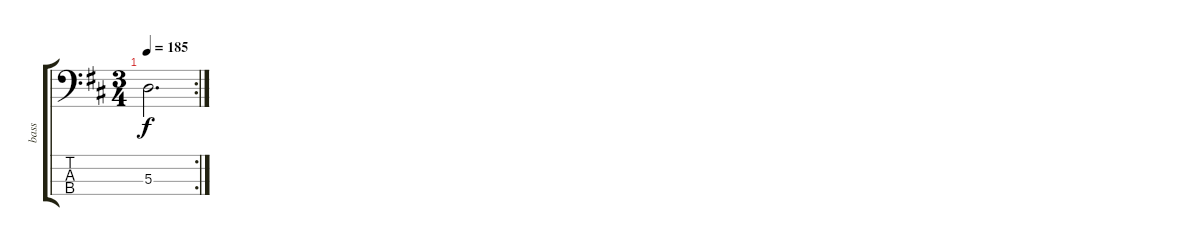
\track ("bass" "bass") {instrument electricbasspick}
\staff {score tabs}
\tuning (G2 D2 A1 E1) {hide}
\rc 2
\ts (3 4)
\tempo 185
\clef f4
\ks d
5.3.2{d dy f}
